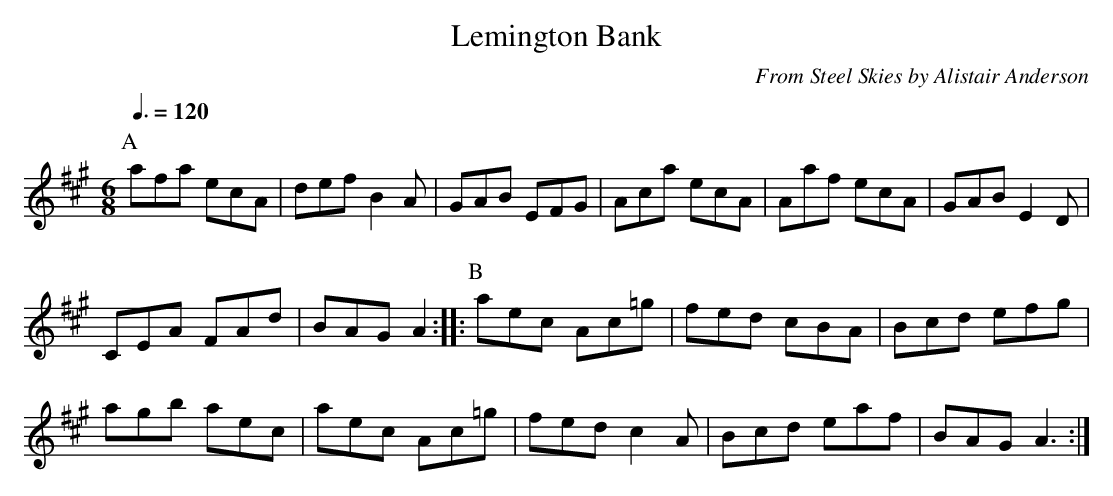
X:1
T:Lemington Bank
C:From Steel Skies by Alistair Anderson
Q:3/8=120
M:6/8
L:1/8
K:A
P:A
afa ecA | def B2 A | GAB EFG | Aca ecA | Aaf ecA | GAB E2 D |
CEA FAd | BAG A2 :: [P:B]aec Ac=g | fed cBA | Bcd efg |
agb aec | aec Ac=g | fed c2 A | Bcd eaf | BAG A3 :|
